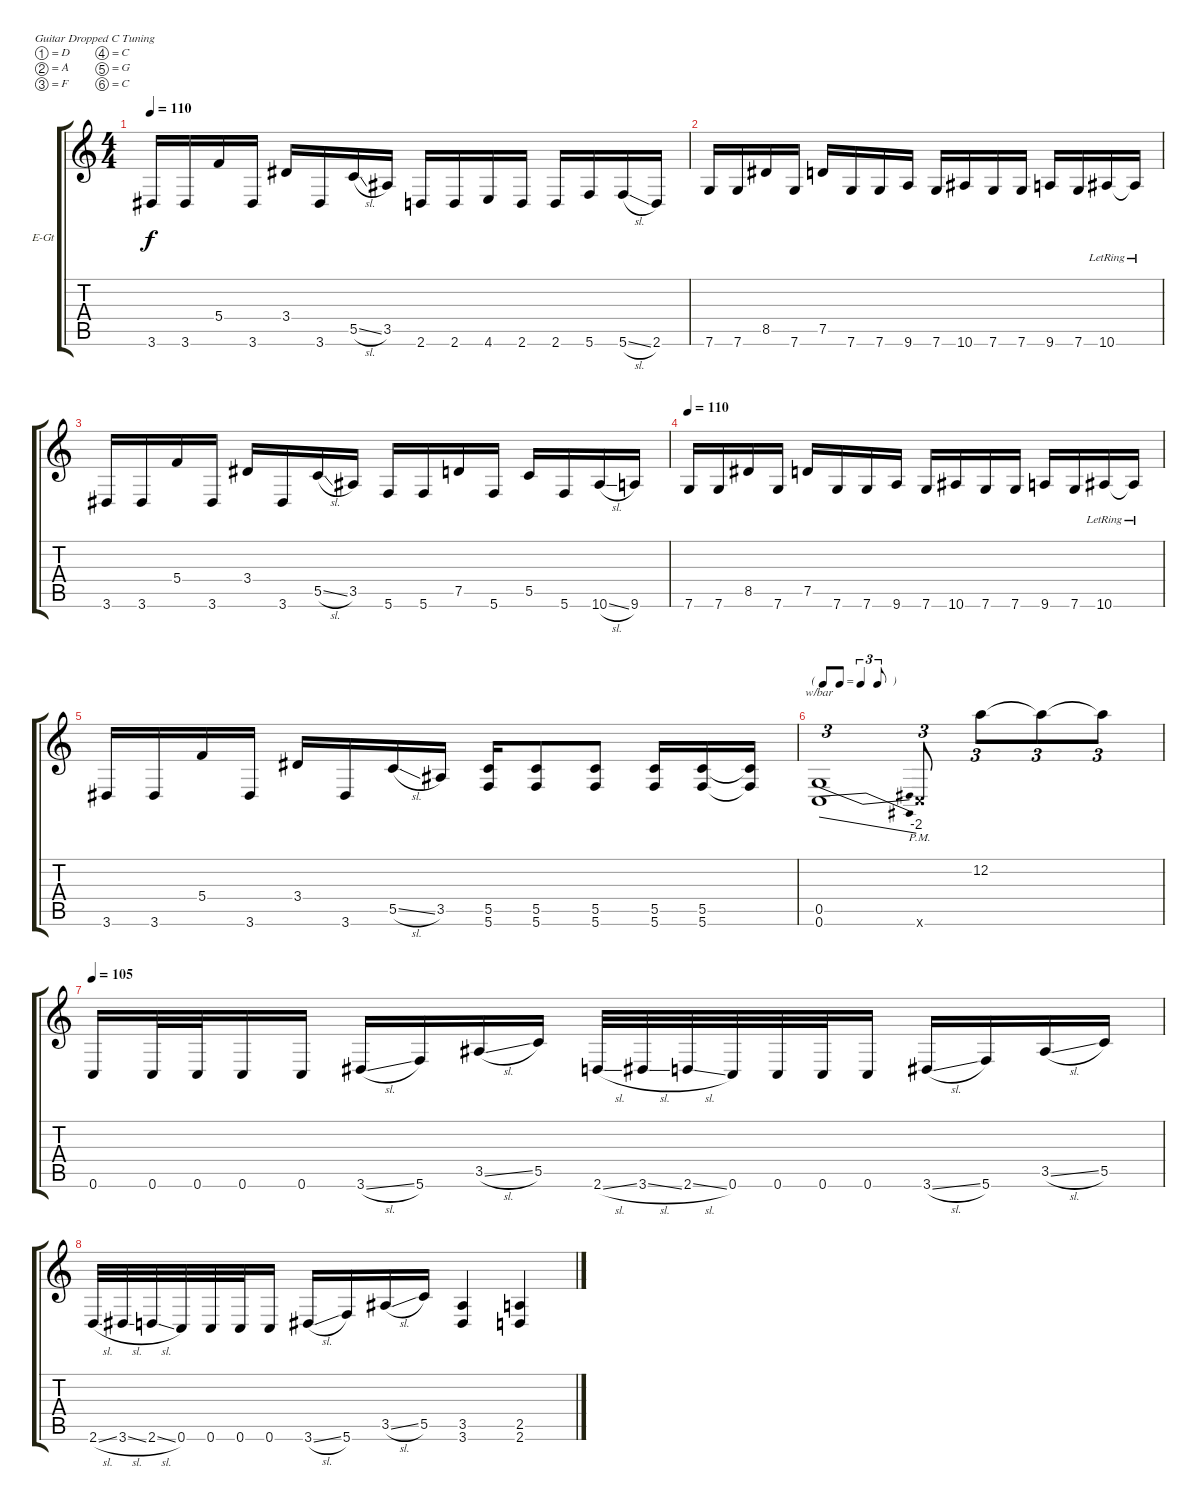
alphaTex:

\bracketExtendMode groupsimilarinstruments
\firstSystemTrackNameOrientation horizontal
\otherSystemsTrackNameOrientation horizontal
\track ("Track 1" "E-Gt") {instrument distortionguitar}
\staff {score tabs}
\tuning (D4 A3 F3 C3 G2 C2)
\ts (4 4)
\tempo 110
\clef g2
\ks c
3.6.16{dy f} 3.6.16 5.4.16 3.6.16 3.4.16 3.6.16 5.5{sl}.16 3.5.16 2.6.16 2.6.16 4.6.16 2.6.16 2.6.16 5.6.16 5.6{sl}.16 2.6.16 |
7.6.16 7.6.16 8.5.16 7.6.16 7.5.16 7.6.16 7.6.16 9.6.16 7.6.16 10.6.16 7.6.16 7.6.16 9.6.16 7.6.16 10.6{lr}.16 10.6{lr t}.16 |
3.6.16 3.6.16 5.4.16 3.6.16 3.4.16 3.6.16 5.5{sl}.16 3.5.16 5.6.16 5.6.16 7.5.16 5.6.16 5.5.16 5.6.16 10.6{sl}.16 9.6.16 |
\tempo 110
7.6.16 7.6.16 8.5.16 7.6.16 7.5.16 7.6.16 7.6.16 9.6.16 7.6.16 10.6.16 7.6.16 7.6.16 9.6.16 7.6.16 10.6{lr}.16 10.6{lr t}.16 |
3.6.16 3.6.16 5.4.16 3.6.16 3.4.16 3.6.16 5.5{sl}.16 3.5.16 (5.5 5.6).16 (5.5 5.6).8 (5.5 5.6).8 (5.5 5.6).16 (5.5 5.6).16 (5.5{t} 5.6{t}).16 |
\tf triplet8th
(0.6 0.5).1{tu (3 2) tbe (dive default 0 0 47.4 -8)} 0.6{pm x}.8{tu (3 2)} 12.2.8{tu (3 2)} 12.2{t}.8{tu (3 2)} 12.2{t}.8{tu (3 2)} |
\tempo 105
0.6.16 0.6.32 0.6.32 0.6.16 0.6.16 3.6{sl}.16 5.6.16 3.5{sl}.16 5.5.16 2.6{sl}.32 3.6{sl}.32 2.6{sl}.32 0.6.32 0.6.32 0.6.32 0.6.16 3.6{sl}.16 5.6.16 3.5{sl}.16 5.5.16 |
2.6{sl}.32 3.6{sl}.32 2.6{sl}.32 0.6.32 0.6.32 0.6.32 0.6.16 3.6{sl}.16 5.6.16 3.5{sl}.16 5.5.16 (3.5 3.6).4 (2.5 2.6).4
